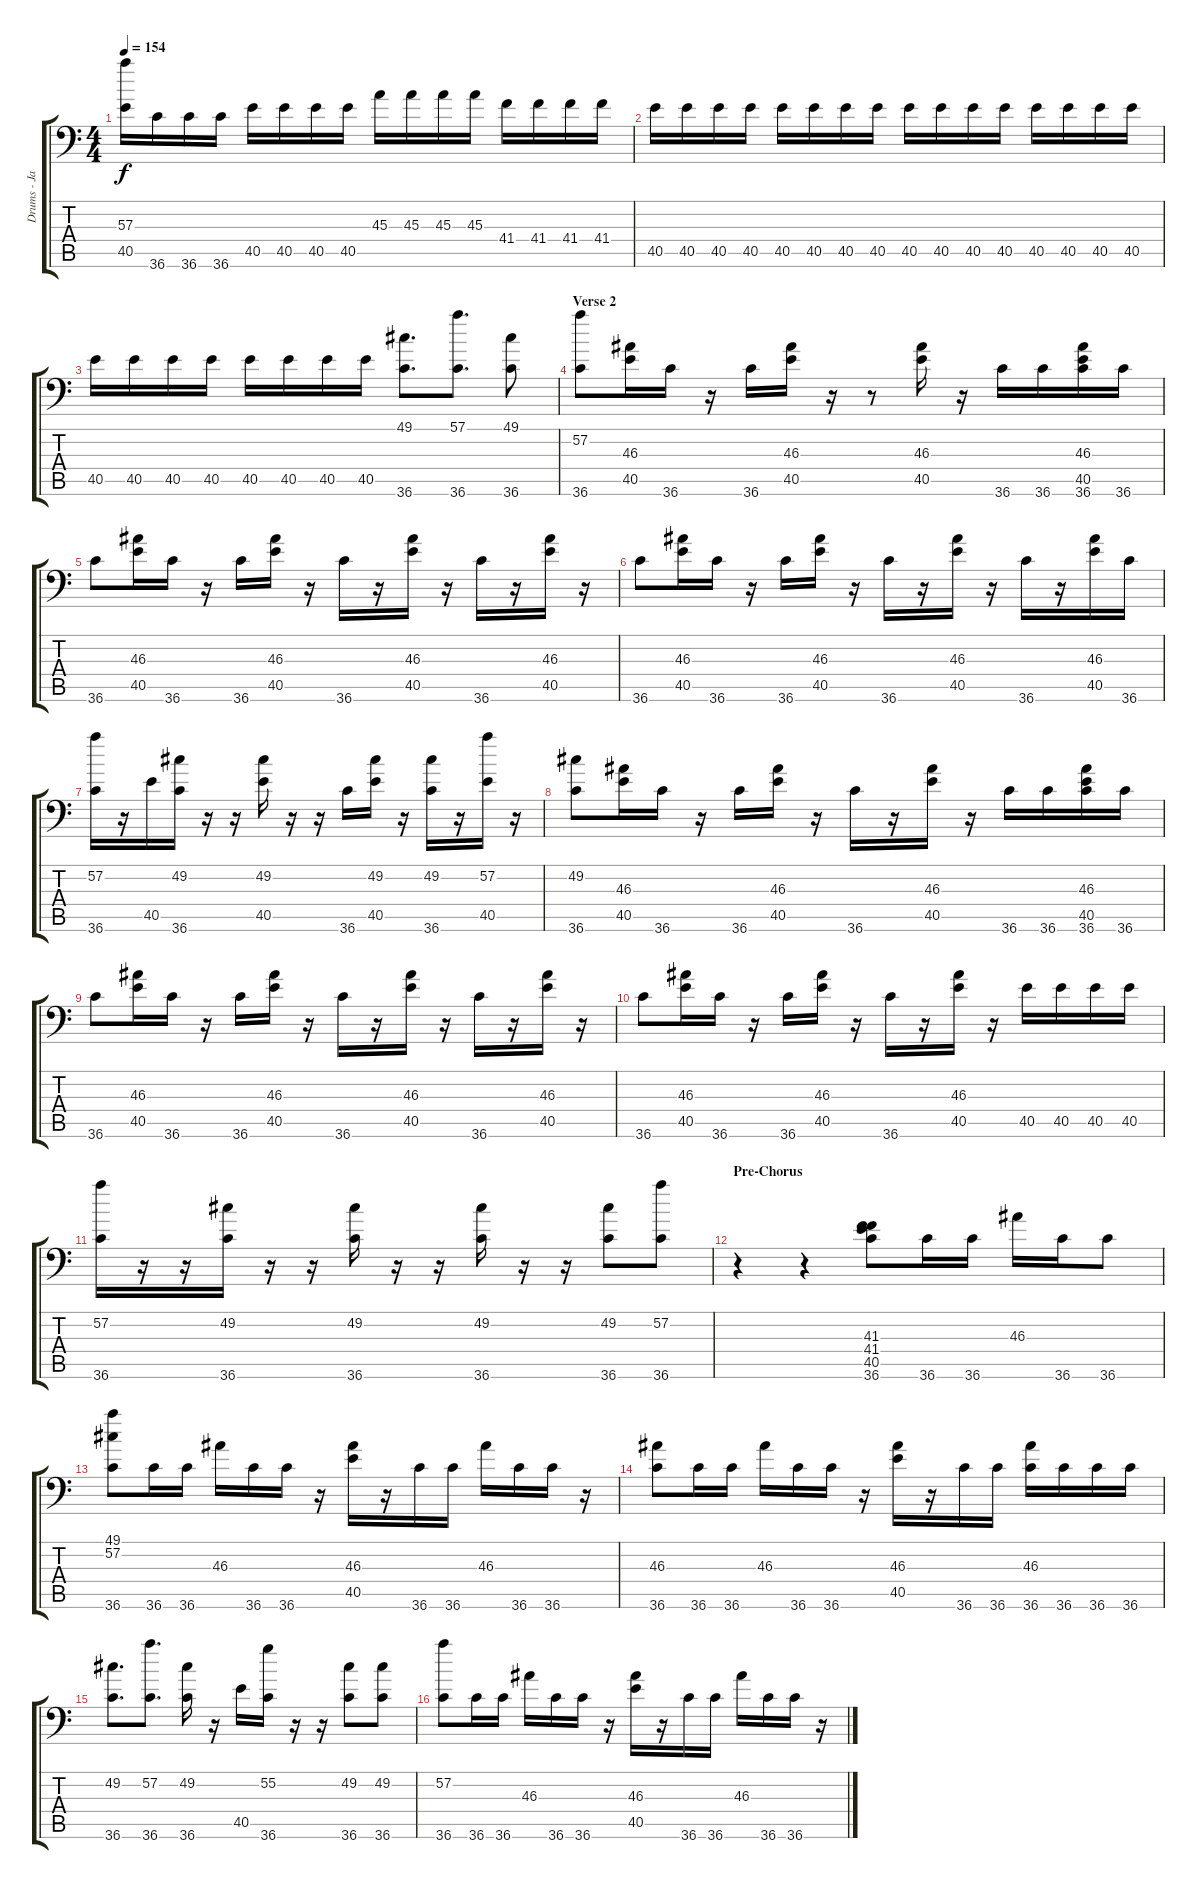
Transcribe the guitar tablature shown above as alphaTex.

\track ("Drums - Jason" "Drums - Ja") {instrument acousticgrandpiano}
\staff {score tabs}
\tuning (C-1 C-1 C-1 C-1 C-1 C-1) {hide}
\ts (4 4)
\tempo 154
\clef f4
\ks c
(57.3 40.5).16{dy f} 36.6.16 36.6.16 36.6.16 40.5.16 40.5.16 40.5.16 40.5.16 45.3.16 45.3.16 45.3.16 45.3.16 41.4.16 41.4.16 41.4.16 41.4.16 |
40.5.16 40.5.16 40.5.16 40.5.16 40.5.16 40.5.16 40.5.16 40.5.16 40.5.16 40.5.16 40.5.16 40.5.16 40.5.16 40.5.16 40.5.16 40.5.16 |
40.5.16 40.5.16 40.5.16 40.5.16 40.5.16 40.5.16 40.5.16 40.5.16 (49.1 36.6).8{d} (57.1 36.6).8{d} (49.1 36.6).8 |
\section ("" "Verse 2")
(57.2 36.6).8 (46.3 40.5).16 36.6.16 r.16 36.6.16 (46.3 40.5).16 r.16 r.8 (46.3 40.5).16 r.16 36.6.16 36.6.16 (46.3 40.5 36.6).16 36.6.16 |
36.6.8 (46.3 40.5).16 36.6.16 r.16 36.6.16 (46.3 40.5).16 r.16 36.6.16 r.16 (46.3 40.5).16 r.16 36.6.16 r.16 (46.3 40.5).16 r.16 |
36.6.8 (46.3 40.5).16 36.6.16 r.16 36.6.16 (46.3 40.5).16 r.16 36.6.16 r.16 (46.3 40.5).16 r.16 36.6.16 r.16 (46.3 40.5).16 36.6.16 |
(57.2 36.6).16 r.16 40.5.16 (49.2 36.6).16 r.16 r.16 (49.2 40.5).16 r.16 r.16 36.6.16 (49.2 40.5).16 r.16 (49.2 36.6).16 r.16 (57.2 40.5).16 r.16 |
(49.2 36.6).8 (46.3 40.5).16 36.6.16 r.16 36.6.16 (46.3 40.5).16 r.16 36.6.16 r.16 (46.3 40.5).16 r.16 36.6.16 36.6.16 (46.3 40.5 36.6).16 36.6.16 |
36.6.8 (46.3 40.5).16 36.6.16 r.16 36.6.16 (46.3 40.5).16 r.16 36.6.16 r.16 (46.3 40.5).16 r.16 36.6.16 r.16 (46.3 40.5).16 r.16 |
36.6.8 (46.3 40.5).16 36.6.16 r.16 36.6.16 (46.3 40.5).16 r.16 36.6.16 r.16 (46.3 40.5).16 r.16 40.5.16 40.5.16 40.5.16 40.5.16 |
(57.2 36.6).16 r.16 r.16 (49.2 36.6).16 r.16 r.16 (49.2 36.6).16 r.16 r.16 (49.2 36.6).16 r.16 r.16 (49.2 36.6).8 (57.2 36.6).8 |
\section ("" "Pre-Chorus")
r.4 r.4 (41.3 41.4 40.5 36.6).8 36.6.16 36.6.16 46.3.16 36.6.16 36.6.8 |
(49.1 57.2 36.6).8 36.6.16 36.6.16 46.3.16 36.6.16 36.6.16 r.16 (46.3 40.5).16 r.16 36.6.16 36.6.16 46.3.16 36.6.16 36.6.16 r.16 |
(46.3 36.6).8 36.6.16 36.6.16 46.3.16 36.6.16 36.6.16 r.16 (46.3 40.5).16 r.16 36.6.16 36.6.16 (46.3 36.6).16 36.6.16 36.6.16 36.6.16 |
(49.2 36.6).8{d} (57.2 36.6).8{d} (49.2 36.6).16 r.16 40.5.16 (55.2 36.6).16 r.16 r.16 (49.2 36.6).8 (49.2 36.6).8 |
(57.2 36.6).8 36.6.16 36.6.16 46.3.16 36.6.16 36.6.16 r.16 (46.3 40.5).16 r.16 36.6.16 36.6.16 46.3.16 36.6.16 36.6.16 r.16
